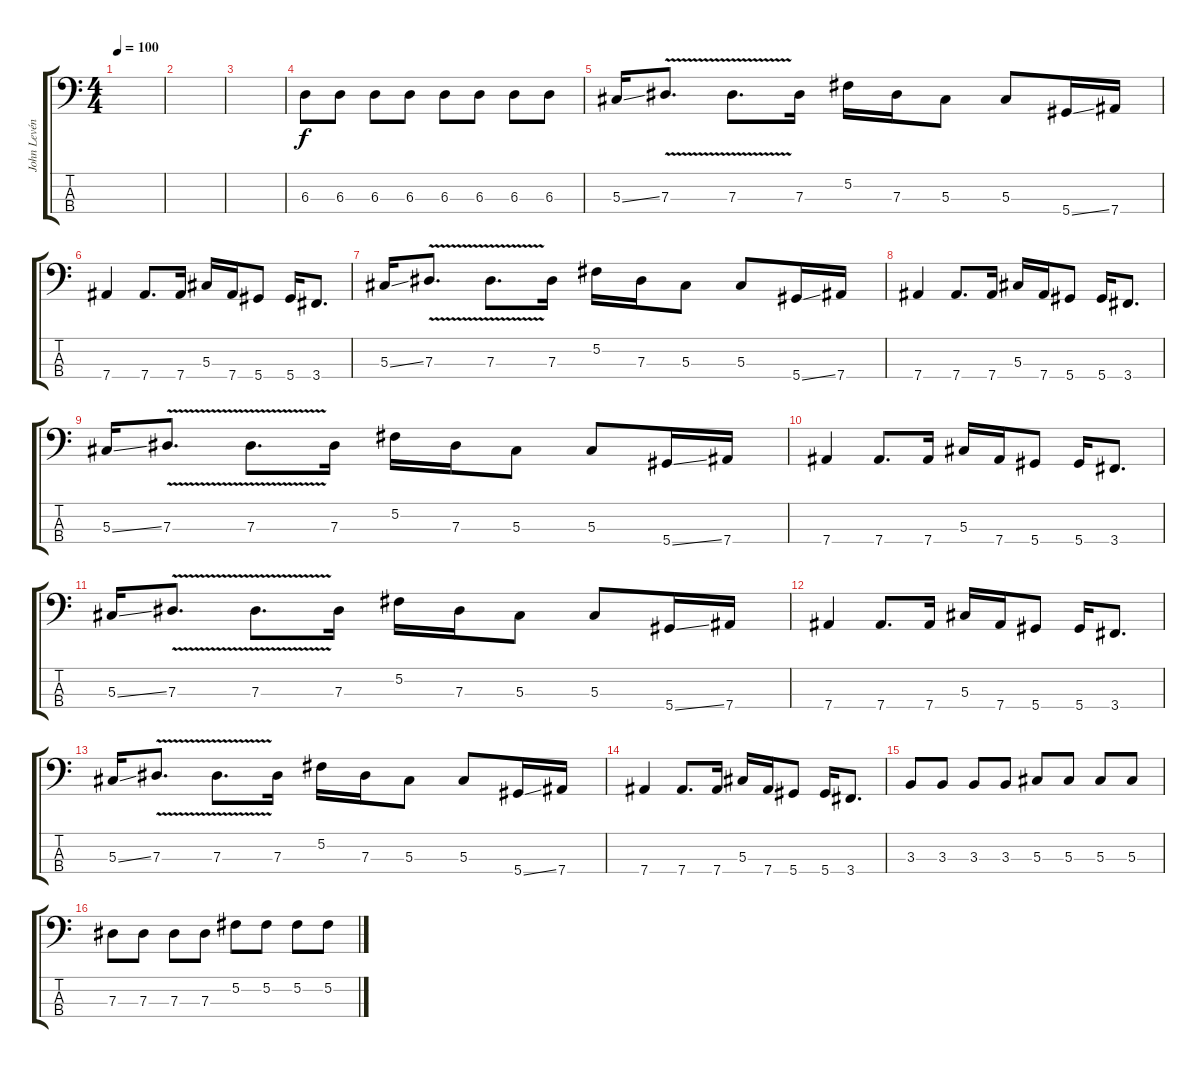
\track ("John Levén" "John Levén") {instrument electricbassfinger}
\staff {score tabs}
\tuning (Gb2 Db2 Ab1 Eb1) {hide}
\ts (4 4)
\tempo 100
\clef f4
\ks c
|
|
|
6.3.8{volume 6} 6.3.8{volume 8} 6.3.8{volume 10} 6.3.8{volume 12} 6.3.8{volume 13} 6.3.8{volume 16} 6.3.8 6.3.8 |
5.3{ss}.16 7.3{v}.8{d} 7.3{v}.8{d} 7.3.16 5.2.16 7.3.16 5.3.8 5.3.8 5.4{ss}.16 7.4.16 |
7.4.4 7.4.8{d} 7.4.16 5.3.16 7.4.16 5.4.8 5.4.16 3.4.8{d} |
5.3{ss}.16 7.3{v}.8{d} 7.3{v}.8{d} 7.3.16 5.2.16 7.3.16 5.3.8 5.3.8 5.4{ss}.16 7.4.16 |
7.4.4 7.4.8{d} 7.4.16 5.3.16 7.4.16 5.4.8 5.4.16 3.4.8{d} |
5.3{ss}.16 7.3{v}.8{d} 7.3{v}.8{d} 7.3.16 5.2.16 7.3.16 5.3.8 5.3.8 5.4{ss}.16 7.4.16 |
7.4.4 7.4.8{d} 7.4.16 5.3.16 7.4.16 5.4.8 5.4.16 3.4.8{d} |
5.3{ss}.16 7.3{v}.8{d} 7.3{v}.8{d} 7.3.16 5.2.16 7.3.16 5.3.8 5.3.8 5.4{ss}.16 7.4.16 |
7.4.4 7.4.8{d} 7.4.16 5.3.16 7.4.16 5.4.8 5.4.16 3.4.8{d} |
5.3{ss}.16 7.3{v}.8{d} 7.3{v}.8{d} 7.3.16 5.2.16 7.3.16 5.3.8 5.3.8 5.4{ss}.16 7.4.16 |
7.4.4 7.4.8{d} 7.4.16 5.3.16 7.4.16 5.4.8 5.4.16 3.4.8{d} |
3.3.8 3.3.8 3.3.8 3.3.8 5.3.8 5.3.8 5.3.8 5.3.8 |
7.3.8 7.3.8 7.3.8 7.3.8 5.2.8 5.2.8 5.2.8 5.2.8
